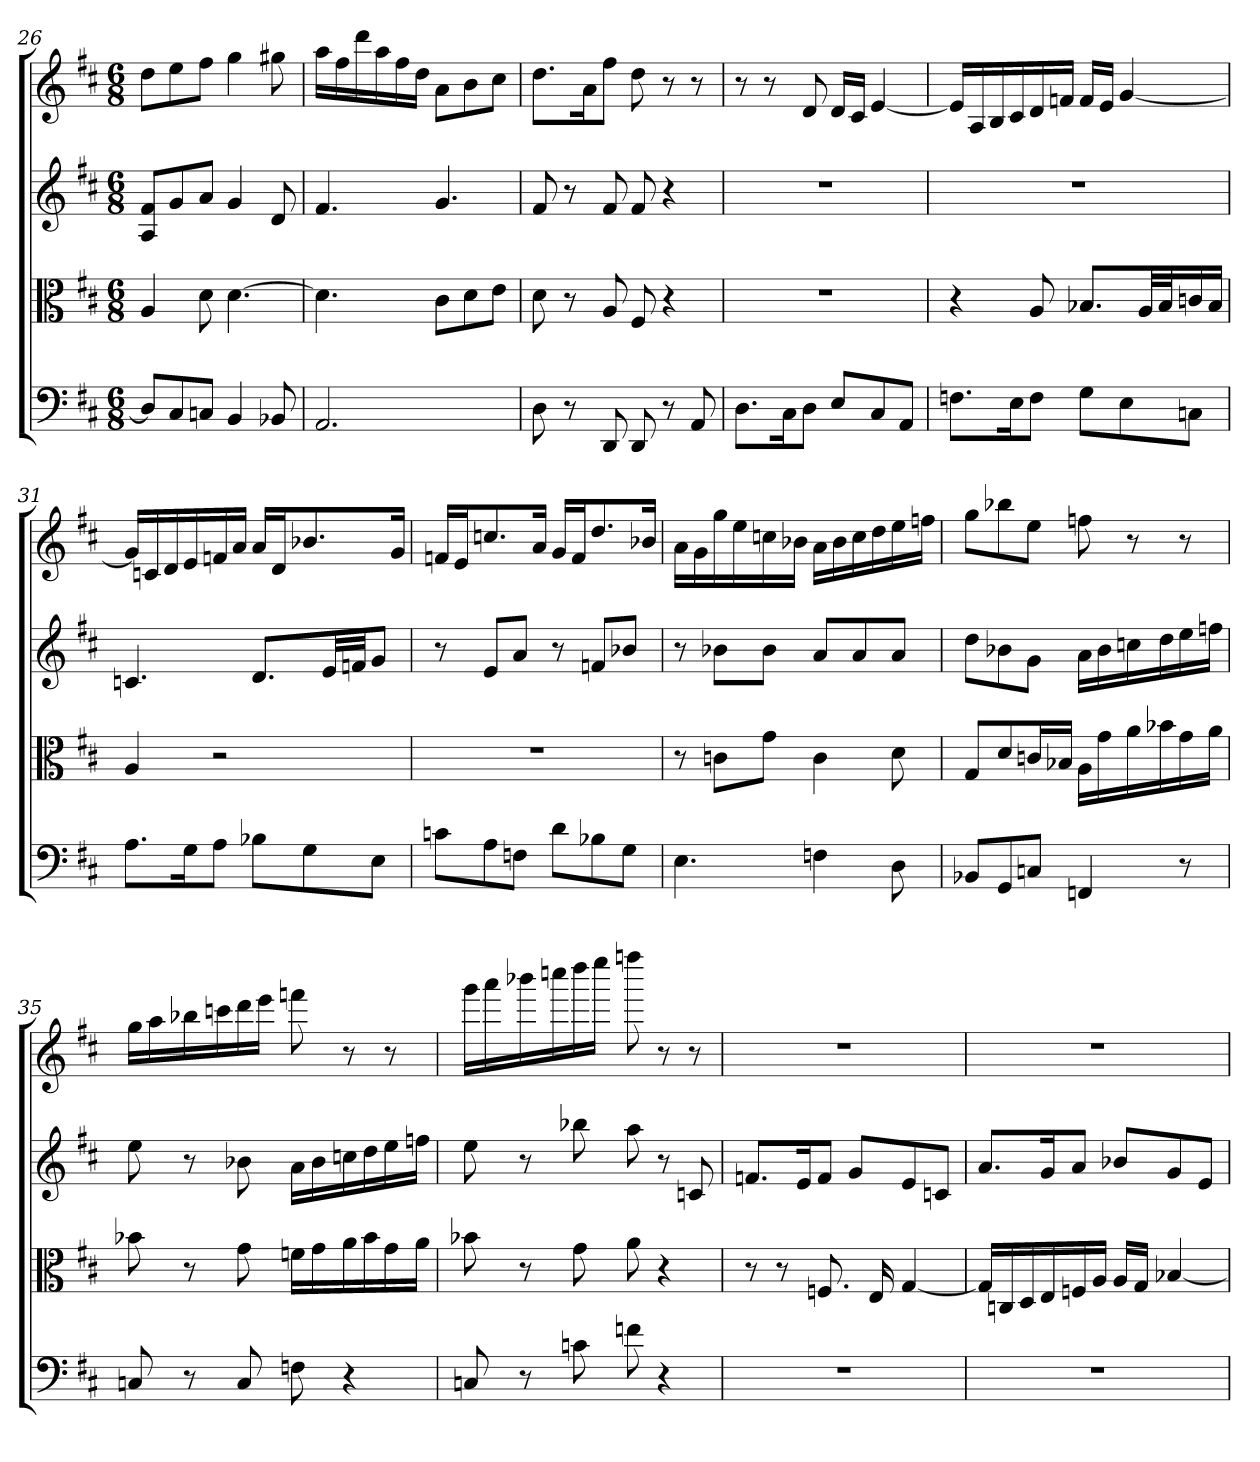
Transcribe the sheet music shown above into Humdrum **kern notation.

**kern	**kern	**kern	**kern
*part4	*part3	*part2	*part1
*staff4	*staff3	*staff2	*staff1
*clefF4	*clefC3	*	*
*k[f#c#]	*k[f#c#]	*k[f#c#]	*k[f#c#]
*D:	*D:	*D:	*D:
*M6/8	*M6/8	*M6/8	*M6/8
=26	=26	=26	=26
8D/L]	4A	8A 8f#L	8ddL
8C#/	.	8g	8ee
8Cn/J	8d	8aJ	8ff#J
4BB	[4.d	4g	4gg
8BB-X	.	8d	8gg#X
=27	=27	=27	=27
2.AA	4.d]	4.f#	16aaLL
.	.	.	16ff#
.	.	.	16ddd
.	.	.	16aa
.	.	.	16ff#
.	.	.	16ddJJ
.	8c#\L	4.g	8aL
.	8d\	.	8b
.	8e\J	.	8cc#J
=28	=28	=28	=28
8D	8d	8f#	8.ddL
8r	8r	8r	.
.	.	.	16aK
8DD	8A	8f#	8ff#J
8DD	8F#	8f#	8dd
8r	4r	4r	8r
8AA	.	.	8r
=29	=29	=29	=29
8.D\L	2.r	2.r	8r
.	.	.	8r
16C#\K	.	.	.
8D\J	.	.	8d
8E/L	.	.	16dLL
.	.	.	16c#JJ
8C#/	.	.	[4e
8AA/J	.	.	.
=30	=30	=30	=30
8.Fn\L	4r	2.r	16eLL]
.	.	.	16A
.	.	.	16B
16E\K	.	.	16c#
8F\J	8A	.	16d
.	.	.	16fnJJ
8G\L	8.B-X/L	.	16fLL
.	.	.	16eJJ
8E\	.	.	[4g
.	32A/LL	.	.
.	32B-/J	.	.
8Cn\J	16cn/	.	.
.	16B-/JJ	.	.
=31	=31	=31	=31
8.A\L	4A	4.cn	16gLL]
.	.	.	16cn
.	.	.	16d
16G\K	.	.	16e
8A\J	2r	.	16fn
.	.	.	16aJJ
8B-X\L	.	8.dL	16aLL
.	.	.	16dJ
8G\	.	.	8.b-X
.	.	32eLL	.
.	.	32fnJJ	.
8E\J	.	8gJ	.
.	.	.	16gJk
=32	=32	=32	=32
8cn\L	2.r	8r	16fnLL
.	.	.	16eJ
8A\	.	8eL	8.ccn
8Fn\J	.	8aJ	.
.	.	.	16aJk
8d\L	.	8r	16gLL
.	.	.	16fJ
8B-X\	.	8fnL	8.dd
8G\J	.	8b-XJ	.
.	.	.	16b-XJk
=33	=33	=33	=33
4.E	8r	8r	16aLL
.	.	.	16g
.	8cn\L	8b-XL	16gg
.	.	.	16ee
.	8g\J	8b-J	16ccn
.	.	.	16b-XJJ
4Fn	4c	8aL	16aLL
.	.	.	16b-
.	.	8a	16cc
.	.	.	16dd
8D	8d	8aJ	16ee
.	.	.	16ffnJJ
=34	=34	=34	=34
8BB-X/L	8G/L	8ddL	8ggL
8GG/	8d/	8b-X	8bb-X
8Cn/J	16cn/L	8gJ	8eeJ
.	16B-X/JJ	.	.
4FFn	16A\LL	16aLL	8ffn
.	16g\	16b-	.
.	16a\	16ccn	8r
.	16b-X\	16dd	.
8r	16g\	16ee	8r
.	16a\JJ	16ffnJJ	.
=35	=35	=35	=35
8Cn	8b-X	8ee	16ggLL
.	.	.	16aa
8r	8r	8r	16bb-X
.	.	.	16cccn
8C	8g	8b-X	16ddd
.	.	.	16eeeJJ
8Fn	16fn\LL	16aLL	8fffn
.	16g\	16b-	.
4r	16a\	16ccn	8r
.	16b-\	16dd	.
.	16g\	16ee	8r
.	16a\JJ	16ffnJJ	.
=36	=36	=36	=36
8Cn	8b-X	8ee	16gggLL
.	.	.	16aaa
8r	8r	8r	16bbb-X
.	.	.	16ccccn
8cn	8g	8bb-X	16dddd
.	.	.	16eeeeJJ
8fn	8a	8aa	8ffffn
4r	4r	8r	8r
.	.	8cn	8r
=37	=37	=37	=37
2.r	8r	8.fnL	2.r
.	8r	.	.
.	.	16eK	.
.	8.Fn	8fJ	.
.	.	8gL	.
.	16E	.	.
.	[4G	8e	.
.	.	8cnJ	.
=38	=38	=38	=38
2.r	16G/LL]	8.aL	2.r
.	16Cn/	.	.
.	16D/	.	.
.	16E/	16gK	.
.	16Fn/	8aJ	.
.	16A/JJ	.	.
.	16A/LL	8b-XL	.
.	16G/JJ	.	.
.	[4B-X	8g	.
.	.	8eJ	.
=	=	=	=
*-	*-	*-	*-
